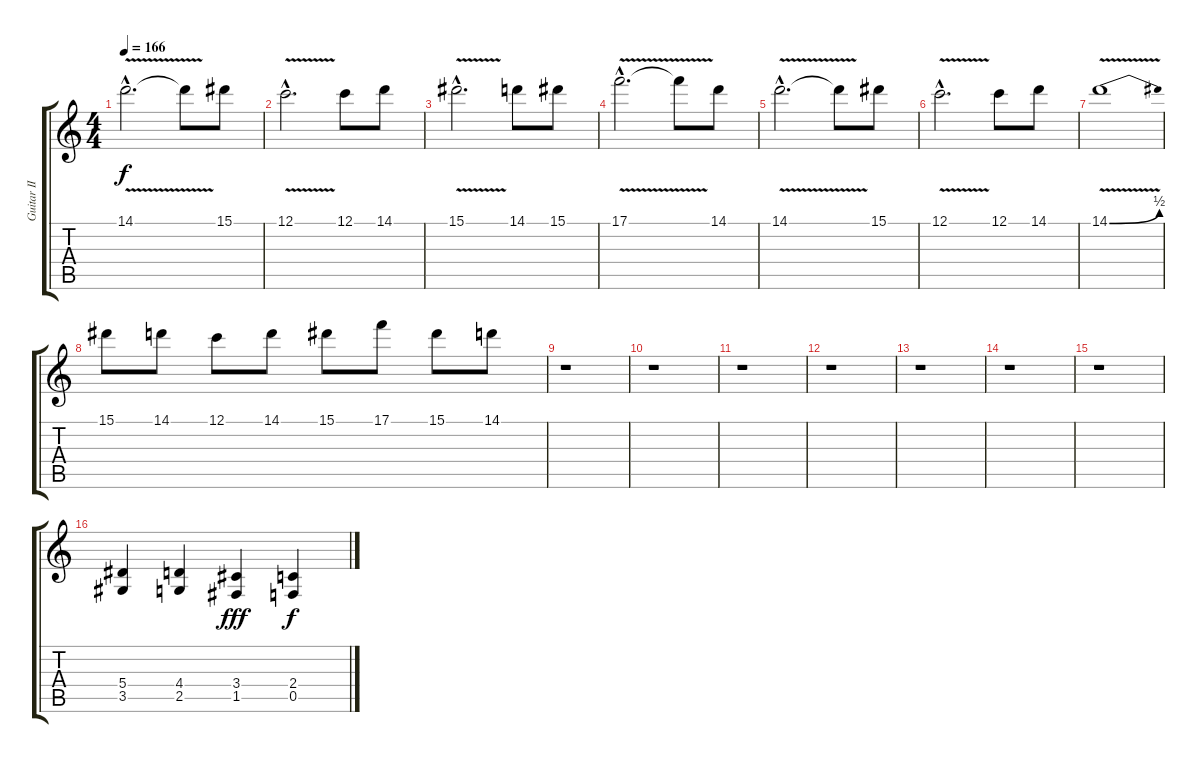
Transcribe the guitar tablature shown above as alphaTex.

\track ("Guitar II" "Guitar II") {instrument distortionguitar}
\staff {score tabs}
\tuning (C4 G3 Eb3 Bb2 F2 C2) {hide}
\ts (4 4)
\tempo 166
\clef g2
\ks c
14.1{v hac}.2{d dy f} 14.1{t}.8 15.1.8 |
12.1{v hac}.2{d} 12.1.8 14.1.8 |
15.1{v hac}.2{d} 14.1.8 15.1.8 |
17.1{v hac}.2{d} 17.1{t}.8 14.1.8 |
14.1{v hac}.2{d} 14.1{t}.8 15.1.8 |
12.1{v hac}.2{d} 12.1.8 14.1.8 |
14.1{be (bend 0 0 60 2) v}.1 |
15.1.8 14.1.8 12.1.8 14.1.8 15.1.8 17.1.8 15.1.8 14.1.8 |
r.1{volume 10 balance 3} |
r.1 |
r.1 |
r.1 |
r.1 |
r.1 |
r.1 |
(5.4 3.5).4 (4.4 2.5).4 (3.4 1.5).4{dy fff} (2.4 0.5).4{dy f}
